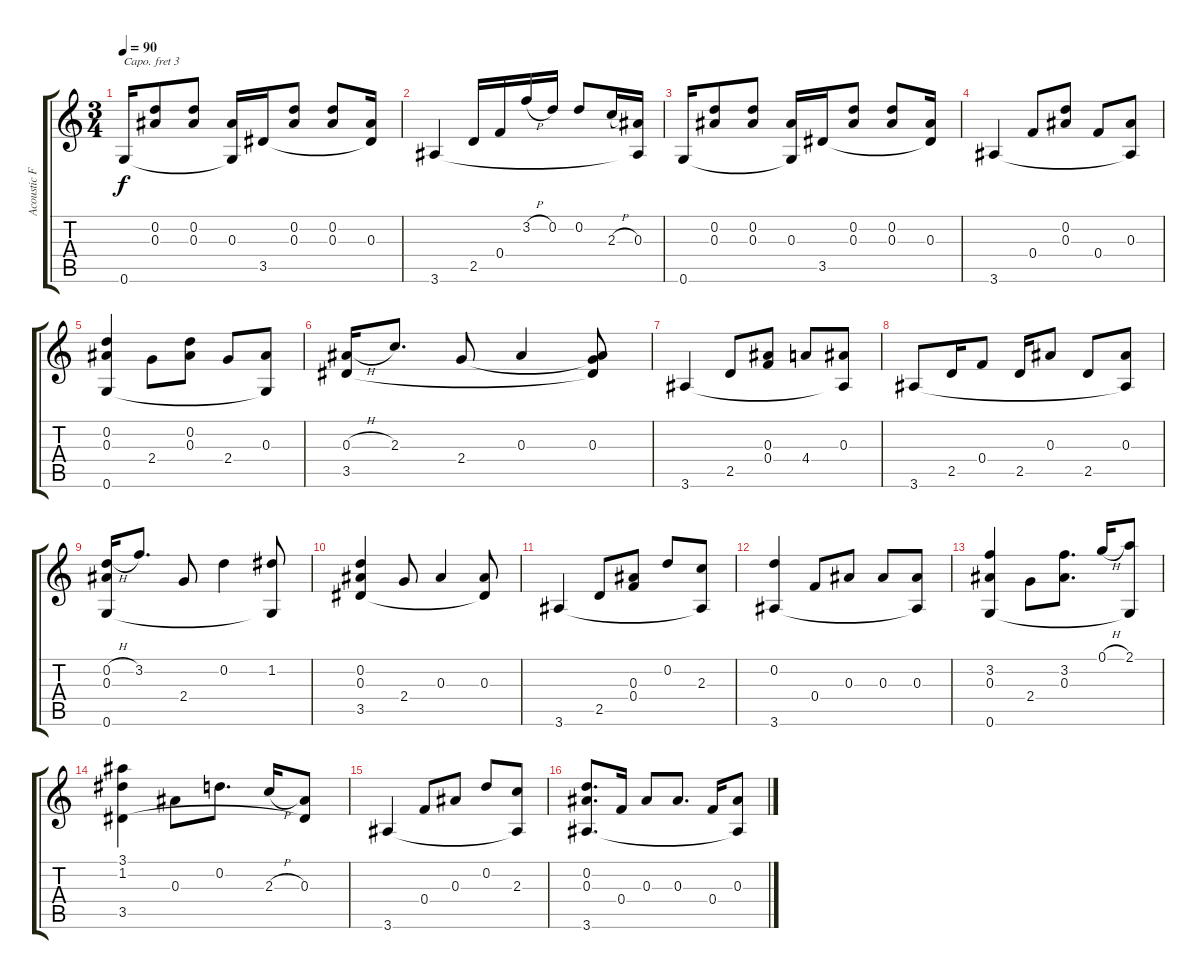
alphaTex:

\track ("Acoustic Fingerstyle Guitar Arrangement" "Acoustic F") {instrument acousticguitarnylon}
\staff {score tabs}
\capo 3
\tuning (E4 B3 G3 D3 A2 E2) {hide}
\ts (3 4)
\tempo 90
\clef g2
\ks c
0.6.16{dy f} (0.2 0.3).8 (0.2 0.3).8 (0.3 0.6{t}).16 3.5.16 (0.2 0.3).8 (0.2 0.3).8 (0.3 3.5{t}).16 |
3.6.4 2.5.16 0.4.16 3.2{h}.16 0.2.16 0.2.8 2.3{h}.16 (0.3 3.6{t}).16 |
0.6.16 (0.2 0.3).8 (0.2 0.3).8 (0.3 0.6{t}).16 3.5.16 (0.2 0.3).8 (0.2 0.3).8 (0.3 3.5{t}).16 |
3.6.4 0.4.8 (0.2 0.3).8 0.4.8 (0.3 3.6{t}).8 |
(0.2 0.3 0.6).4 2.4.8 (0.2 0.3).8 2.4.8 (0.3 0.6{t}).8 |
(0.3{h} 3.5).16 2.3.8{d} 2.4.8 0.3.4 (0.3 2.4{t} 3.5{t}).8 |
3.6.4 2.5.8 (0.3 0.4).8 4.4.8 (0.3 3.6{t}).8 |
3.6.8 2.5.16 0.4.8 2.5.16 0.3.8 2.5.8 (0.3 3.6{t}).8 |
(0.2{h} 0.3 0.6).16 3.2.8{d} 2.4.8 0.2.4 (1.2 0.6{t}).8 |
(0.2 0.3 3.5).4 2.4.8 0.3.4 (0.3 3.5{t}).8 |
3.6.4 2.5.8 (0.3 0.4).8 0.2.8 (2.3 3.6{t}).8 |
(0.2 3.6).4 0.4.8 0.3.8 0.3.8 (0.3 3.6{t}).8 |
(3.2 0.3 0.6).4 2.4.8 (3.2 0.3).8{d} 0.1{h}.16 (2.1 0.6{t}).8 |
(3.1 1.2 3.5).4 0.3.8 0.2.8{d} 2.3{h}.16 (0.3 3.5{t}).8 |
3.6.4 0.4.8 0.3.8 0.2.8 (2.3 3.6{t}).8 |
(0.2 0.3 3.6).8{d} 0.4.16 0.3.8 0.3.8{d} 0.4.16 (0.3 3.6{t}).8
